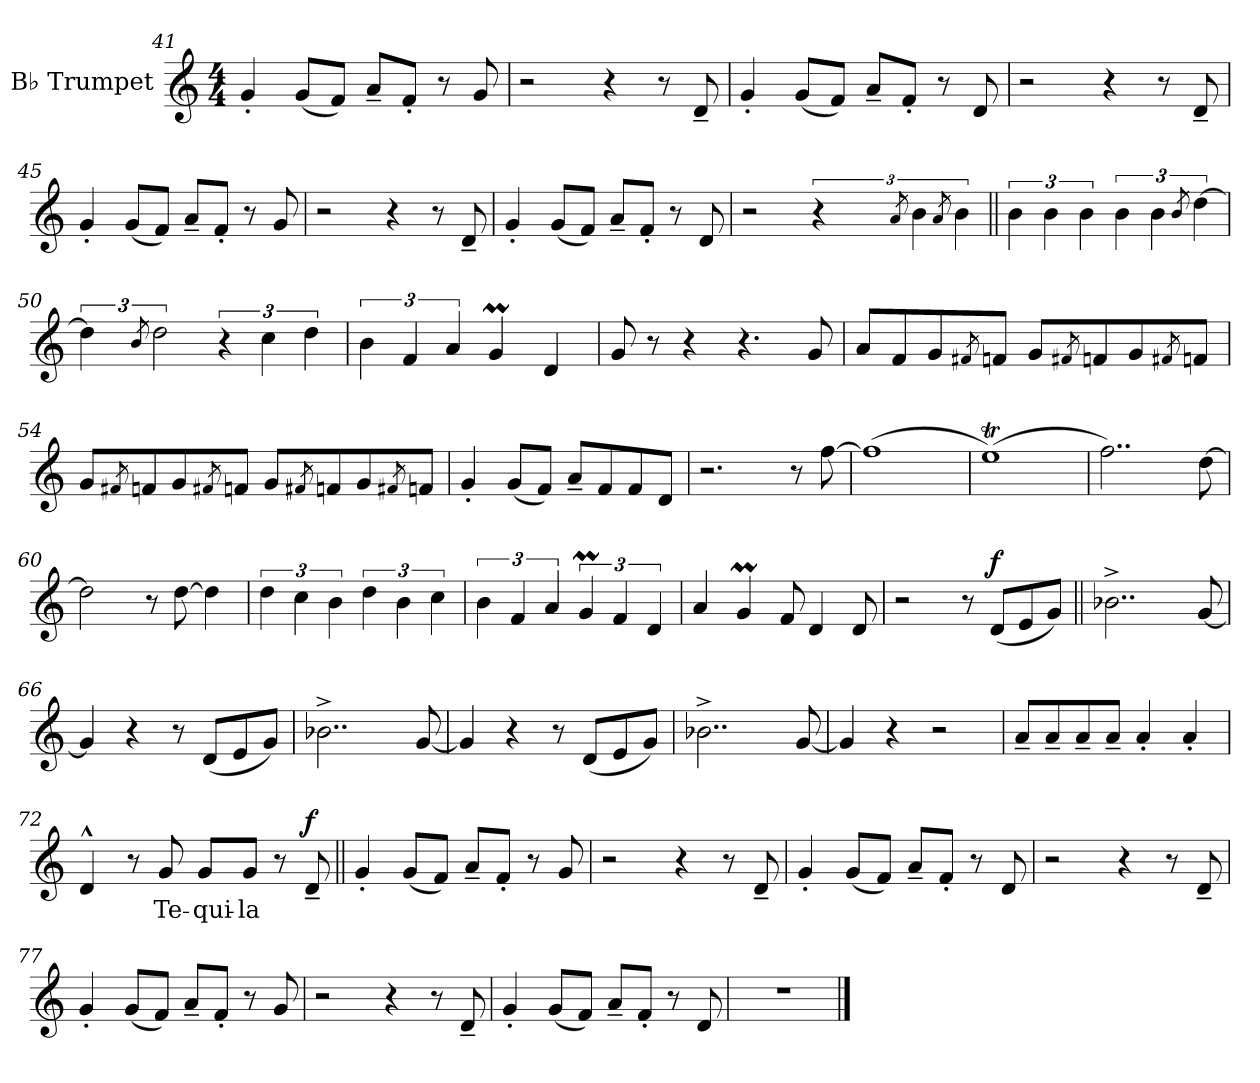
**kern	**text	**dynam
*part1	*part1	*part1
*staff1	*staff1	*staff1
*I"B♭ Trumpet	*	*
*I'B♭ Tp.	*	*
*clefG2	*	*
*ITrd1c2	*	*
*k[b-e-]	*	*
*M4/4	*	*
=41	=41	=41
4f'/	.	.
(<8f/L	.	.
8e-/J)	.	.
8g~/L	.	.
8e-'/J	.	.
8r	.	.
8f/	.	.
=42	=42	=42
2r	.	.
4r	.	.
8r	.	.
8c~/	.	.
=43	=43	=43
4f'/	.	.
(<8f/L	.	.
8e-/J)	.	.
8g~/L	.	.
8e-'/J	.	.
8r	.	.
8c/	.	.
=44	=44	=44
2r	.	.
4r	.	.
8r	.	.
8c~/	.	.
=45	=45	=45
4f'/	.	.
(<8f/L	.	.
8e-/J)	.	.
8g~/L	.	.
8e-'/J	.	.
8r	.	.
8f/	.	.
=46	=46	=46
2r	.	.
4r	.	.
8r	.	.
8c~/	.	.
=47	=47	=47
4f'/	.	.
(<8f/L	.	.
8e-/J)	.	.
8g~/L	.	.
8e-'/J	.	.
8r	.	.
8c/	.	.
=48	=48	=48
2r	.	.
6r	.	.
8qg/	.	.
6a\	.	.
8qg/	.	.
6a\	.	.
=49||	=49||	=49||
6a\	.	.
6a\	.	.
6a\	.	.
6a\	.	.
6a\	.	.
8qa/	.	.
[6cc\	.	.
=50	=50	=50
6cc\]	.	.
8qa/	.	.
3cc\	.	.
6r	.	.
6b-\	.	.
6cc\	.	.
=51	=51	=51
6a\	.	.
6e-/	.	.
6g/	.	.
4fM/	.	.
4c/	.	.
=52	=52	=52
8f/	.	.
8r	.	.
4r	.	.
4.r	.	.
8f/	.	.
=53	=53	=53
8g/L	.	.
8e-/	.	.
8f/	.	.
8qen/	.	.
8e-X/J	.	.
8f/L	.	.
8qen/	.	.
8e-X/	.	.
8f/	.	.
8qen/	.	.
8e-X/J	.	.
=54	=54	=54
8f/L	.	.
8qen/	.	.
8e-X/	.	.
8f/	.	.
8qen/	.	.
8e-X/J	.	.
8f/L	.	.
8qen/	.	.
8e-X/	.	.
8f/	.	.
8qen/	.	.
8e-X/J	.	.
=55	=55	=55
4f'/	.	.
(<8f/L	.	.
8e-/J)	.	.
8g~/L	.	.
8e-/	.	.
8e-/	.	.
8c/J	.	.
=56	=56	=56
2.r	.	.
8r	.	.
[8ee-\	.	.
=57	=57	=57
(>1ee-]	.	.
=58	=58	=58
(>1ddt)	.	.
=59	=59	=59
2..ee-\)	.	.
[8cc\	.	.
=60	=60	=60
2cc\]	.	.
8r	.	.
[8cc\	.	.
4cc\]	.	.
=61	=61	=61
6cc\	.	.
6b-\	.	.
6a\	.	.
6cc\	.	.
6a\	.	.
6b-\	.	.
=62	=62	=62
6a\	.	.
6e-/	.	.
6g/	.	.
6fM/	.	.
6e-/	.	.
6c/	.	.
=63	=63	=63
4g/	.	.
4fM/	.	.
8e-/	.	.
4c/	.	.
8c/	.	.
=64	=64	=64
2r	.	.
8r	.	.
!	!	!LO:DY:b
(<8c/L	.	f
8d/	.	.
8f/J)	.	.
=65||	=65||	=65||
2..a-X^\	.	.
[8f/	.	.
=66	=66	=66
4f/]	.	.
4r	.	.
8r	.	.
(<8c/L	.	.
8d/	.	.
8f/J)	.	.
=67	=67	=67
2..a-X^\	.	.
[8f/	.	.
=68	=68	=68
4f/]	.	.
4r	.	.
8r	.	.
(<8c/L	.	.
8d/	.	.
8f/J)	.	.
=69	=69	=69
2..a-X^\	.	.
[8f/	.	.
=70	=70	=70
4f/]	.	.
4r	.	.
2r	.	.
=71	=71	=71
8g~/L	.	.
8g~/	.	.
8g~/	.	.
8g~/J	.	.
4g'/	.	.
4g'/	.	.
=72	=72	=72
4c^^/	.	.
8r	.	.
!	!LO:LY:b	!
8f/	Te-	.
!	!LO:LY:b	!
8f/L	-qui-	.
!	!LO:LY:b	!
8f/J	-la	.
8r	.	.
!	!	!LO:DY:b
8c~/	.	f
=73||	=73||	=73||
4f'/	.	.
(<8f/L	.	.
8e-/J)	.	.
8g~/L	.	.
8e-'/J	.	.
8r	.	.
8f/	.	.
=74	=74	=74
2r	.	.
4r	.	.
8r	.	.
8c~/	.	.
=75	=75	=75
4f'/	.	.
(<8f/L	.	.
8e-/J)	.	.
8g~/L	.	.
8e-'/J	.	.
8r	.	.
8c/	.	.
=76	=76	=76
2r	.	.
4r	.	.
8r	.	.
8c~/	.	.
=77	=77	=77
4f'/	.	.
(<8f/L	.	.
8e-/J)	.	.
8g~/L	.	.
8e-'/J	.	.
8r	.	.
8f/	.	.
=78	=78	=78
2r	.	.
4r	.	.
8r	.	.
8c~/	.	.
=79	=79	=79
4f'/	.	.
(<8f/L	.	.
8e-/J)	.	.
8g~/L	.	.
8e-'/J	.	.
8r	.	.
8c/	.	.
=80	=80	=80
1r	.	.
==	==	==
*-	*-	*-
